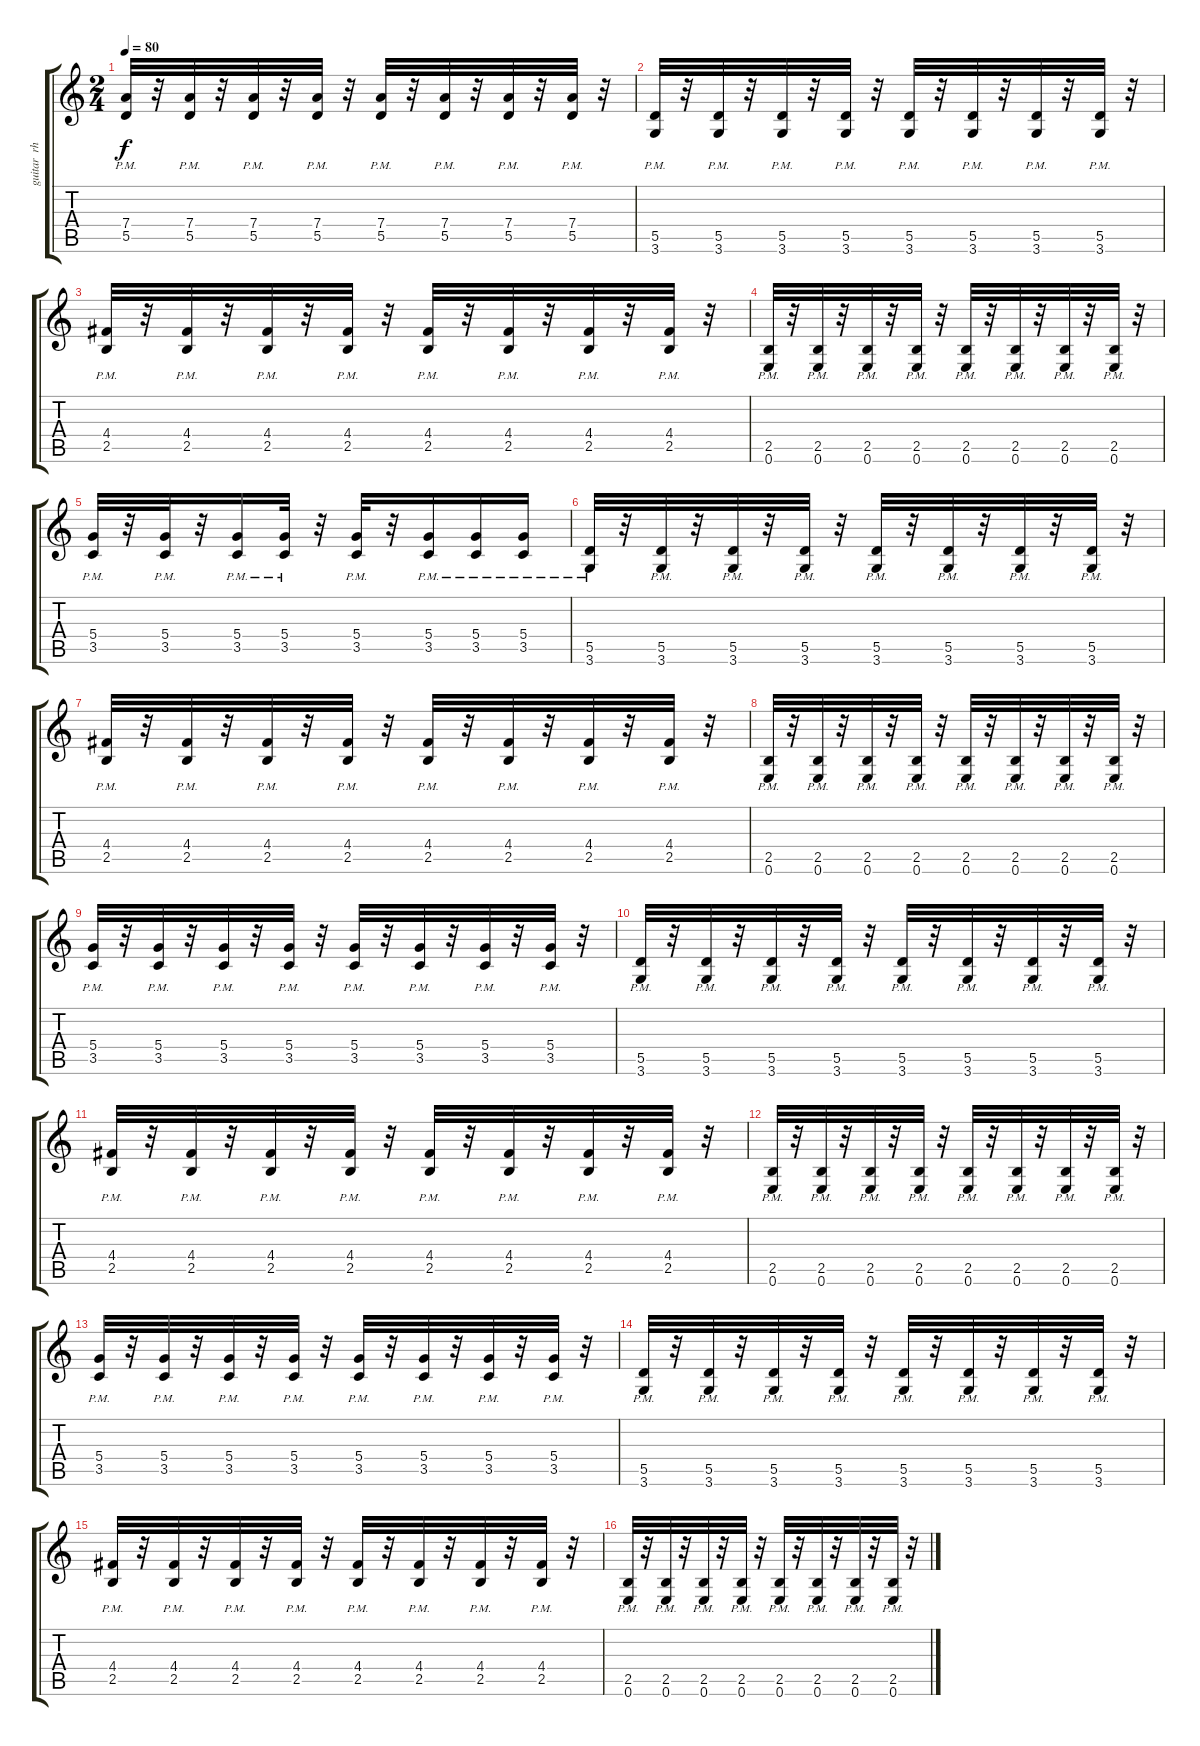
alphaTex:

\track ("guitar  rhythm  left" "guitar  rh") {instrument distortionguitar}
\staff {score tabs}
\tuning (E4 B3 G3 D3 A2 E2) {hide}
\ts (2 4)
\tempo 80
\clef g2
\ks c
(7.4{pm} 5.5{pm}).32{dy f} r.32 (7.4{pm} 5.5{pm}).32 r.32 (7.4{pm} 5.5{pm}).32 r.32 (7.4{pm} 5.5{pm}).32 r.32 (7.4{pm} 5.5{pm}).32 r.32 (7.4{pm} 5.5{pm}).32 r.32 (7.4{pm} 5.5{pm}).32 r.32 (7.4{pm} 5.5{pm}).32 r.32 |
(5.5{pm} 3.6{pm}).32 r.32 (5.5{pm} 3.6{pm}).32 r.32 (5.5{pm} 3.6{pm}).32 r.32 (5.5{pm} 3.6{pm}).32 r.32 (5.5{pm} 3.6{pm}).32 r.32 (5.5{pm} 3.6{pm}).32 r.32 (5.5{pm} 3.6{pm}).32 r.32 (5.5{pm} 3.6{pm}).32 r.32 |
(4.4{pm} 2.5{pm}).32 r.32 (4.4{pm} 2.5{pm}).32 r.32 (4.4{pm} 2.5{pm}).32 r.32 (4.4{pm} 2.5{pm}).32 r.32 (4.4{pm} 2.5{pm}).32 r.32 (4.4{pm} 2.5{pm}).32 r.32 (4.4{pm} 2.5{pm}).32 r.32 (4.4{pm} 2.5{pm}).32 r.32 |
(2.5{pm} 0.6{pm}).32 r.32 (2.5{pm} 0.6{pm}).32 r.32 (2.5{pm} 0.6{pm}).32 r.32 (2.5{pm} 0.6{pm}).32 r.32 (2.5{pm} 0.6{pm}).32 r.32 (2.5{pm} 0.6{pm}).32 r.32 (2.5{pm} 0.6{pm}).32 r.32 (2.5{pm} 0.6{pm}).32 r.32 |
(5.4{pm} 3.5{pm}).32 r.32 (5.4{pm} 3.5{pm}).32 r.32 (5.4 3.5{pm}).16 (5.4{pm} 3.5{pm}).32 r.32 (5.4{pm} 3.5{pm}).32 r.32 (5.4 3.5{pm}).16 (5.4 3.5{pm}).16 (5.4 3.5{pm}).16 |
(5.5{pm} 3.6{pm}).32 r.32 (5.5{pm} 3.6{pm}).32 r.32 (5.5{pm} 3.6{pm}).32 r.32 (5.5{pm} 3.6{pm}).32 r.32 (5.5{pm} 3.6{pm}).32 r.32 (5.5{pm} 3.6{pm}).32 r.32 (5.5{pm} 3.6{pm}).32 r.32 (5.5{pm} 3.6{pm}).32 r.32 |
(4.4{pm} 2.5{pm}).32 r.32 (4.4{pm} 2.5{pm}).32 r.32 (4.4{pm} 2.5{pm}).32 r.32 (4.4{pm} 2.5{pm}).32 r.32 (4.4{pm} 2.5{pm}).32 r.32 (4.4{pm} 2.5{pm}).32 r.32 (4.4{pm} 2.5{pm}).32 r.32 (4.4{pm} 2.5{pm}).32 r.32 |
(2.5{pm} 0.6{pm}).32 r.32 (2.5{pm} 0.6{pm}).32 r.32 (2.5{pm} 0.6{pm}).32 r.32 (2.5{pm} 0.6{pm}).32 r.32 (2.5{pm} 0.6{pm}).32 r.32 (2.5{pm} 0.6{pm}).32 r.32 (2.5{pm} 0.6{pm}).32 r.32 (2.5{pm} 0.6{pm}).32 r.32 |
(5.4{pm} 3.5{pm}).32 r.32 (5.4{pm} 3.5{pm}).32 r.32 (5.4{pm} 3.5{pm}).32 r.32 (5.4{pm} 3.5{pm}).32 r.32 (5.4{pm} 3.5{pm}).32 r.32 (5.4{pm} 3.5{pm}).32 r.32 (5.4{pm} 3.5{pm}).32 r.32 (5.4{pm} 3.5{pm}).32 r.32 |
(5.5{pm} 3.6{pm}).32 r.32 (5.5{pm} 3.6{pm}).32 r.32 (5.5{pm} 3.6{pm}).32 r.32 (5.5{pm} 3.6{pm}).32 r.32 (5.5{pm} 3.6{pm}).32 r.32 (5.5{pm} 3.6{pm}).32 r.32 (5.5{pm} 3.6{pm}).32 r.32 (5.5{pm} 3.6{pm}).32 r.32 |
(4.4{pm} 2.5{pm}).32 r.32 (4.4{pm} 2.5{pm}).32 r.32 (4.4{pm} 2.5{pm}).32 r.32 (4.4{pm} 2.5{pm}).32 r.32 (4.4{pm} 2.5{pm}).32 r.32 (4.4{pm} 2.5{pm}).32 r.32 (4.4{pm} 2.5{pm}).32 r.32 (4.4{pm} 2.5{pm}).32 r.32 |
(2.5{pm} 0.6{pm}).32 r.32 (2.5{pm} 0.6{pm}).32 r.32 (2.5{pm} 0.6{pm}).32 r.32 (2.5{pm} 0.6{pm}).32 r.32 (2.5{pm} 0.6{pm}).32 r.32 (2.5{pm} 0.6{pm}).32 r.32 (2.5{pm} 0.6{pm}).32 r.32 (2.5{pm} 0.6{pm}).32 r.32 |
(5.4{pm} 3.5{pm}).32 r.32 (5.4{pm} 3.5{pm}).32 r.32 (5.4{pm} 3.5{pm}).32 r.32 (5.4{pm} 3.5{pm}).32 r.32 (5.4{pm} 3.5{pm}).32 r.32 (5.4{pm} 3.5{pm}).32 r.32 (5.4{pm} 3.5{pm}).32 r.32 (5.4{pm} 3.5{pm}).32 r.32 |
(5.5{pm} 3.6{pm}).32 r.32 (5.5{pm} 3.6{pm}).32 r.32 (5.5{pm} 3.6{pm}).32 r.32 (5.5{pm} 3.6{pm}).32 r.32 (5.5{pm} 3.6{pm}).32 r.32 (5.5{pm} 3.6{pm}).32 r.32 (5.5{pm} 3.6{pm}).32 r.32 (5.5{pm} 3.6{pm}).32 r.32 |
(4.4{pm} 2.5{pm}).32 r.32 (4.4{pm} 2.5{pm}).32 r.32 (4.4{pm} 2.5{pm}).32 r.32 (4.4{pm} 2.5{pm}).32 r.32 (4.4{pm} 2.5{pm}).32 r.32 (4.4{pm} 2.5{pm}).32 r.32 (4.4{pm} 2.5{pm}).32 r.32 (4.4{pm} 2.5{pm}).32 r.32 |
(2.5{pm} 0.6{pm}).32 r.32 (2.5{pm} 0.6{pm}).32 r.32 (2.5{pm} 0.6{pm}).32 r.32 (2.5{pm} 0.6{pm}).32 r.32 (2.5{pm} 0.6{pm}).32 r.32 (2.5{pm} 0.6{pm}).32 r.32 (2.5{pm} 0.6{pm}).32 r.32 (2.5{pm} 0.6{pm}).32 r.32
